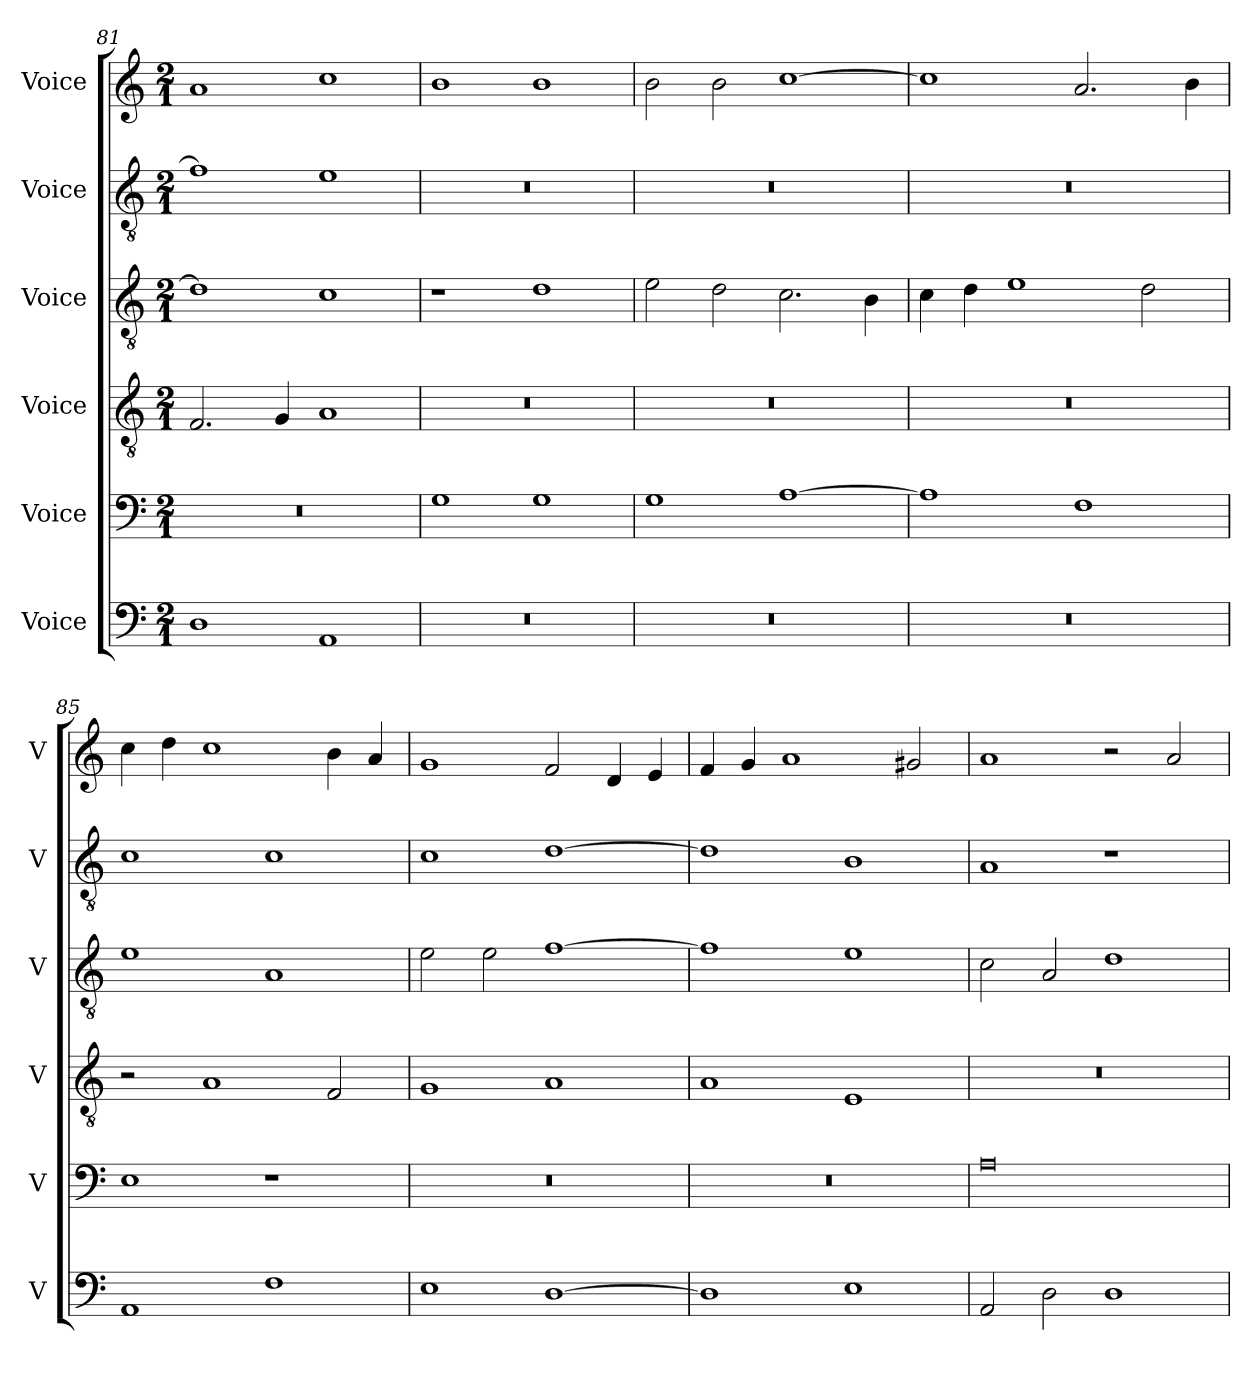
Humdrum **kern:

**kern	**kern	**kern	**kern	**kern	**kern
*part6	*part5	*part4	*part3	*part2	*part1
*staff6	*staff5	*staff4	*staff3	*staff2	*staff1
*I"Voice	*I"Voice	*I"Voice	*I"Voice	*I"Voice	*I"Voice
*I'V	*I'V	*I'V	*I'V	*I'V	*I'V
*clefF4	*clefF4	*clefGv2	*clefGv2	*clefGv2	*clefG2
*k[]	*k[]	*k[]	*k[]	*k[]	*k[]
*M2/1	*M2/1	*M2/1	*M2/1	*M2/1	*M2/1
=81	=81	=81	=81	=81	=81
1D	0r	2.F/	1d]	1f]	1a
.	.	4G/	.	.	.
1AA	.	1A	1c	1e	1cc
=82	=82	=82	=82	=82	=82
0r	1G	0r	1r	0r	1b
.	1G	.	1d	.	1b
!!LO:LB:g=z
=83	=83	=83	=83	=83	=83
0r	1G	0r	2e\	0r	2b\
.	.	.	2d\	.	2b\
.	[1A	.	2.c\	.	[1cc
.	.	.	4B\	.	.
=84	=84	=84	=84	=84	=84
0r	1A]	0r	4c\	0r	1cc]
.	.	.	4d\	.	.
.	.	.	1e	.	.
.	1F	.	.	.	2.a/
.	.	.	2d\	.	.
.	.	.	.	.	4b\
=85	=85	=85	=85	=85	=85
1AA	1E	2r	1e	1c	4cc\
.	.	.	.	.	4dd\
.	.	1A	.	.	1cc
1F	1r	.	1A	1c	.
.	.	2F/	.	.	4b\
.	.	.	.	.	4a/
=86	=86	=86	=86	=86	=86
1E	0r	1G	2e\	1c	1g
.	.	.	2e\	.	.
[1D	.	1A	[1f	[1d	2f/
.	.	.	.	.	4d/
.	.	.	.	.	4e/
!!LO:PB:g=z
=87	=87	=87	=87	=87	=87
1D]	0r	1A	1f]	1d]	4f/
.	.	.	.	.	4g/
.	.	.	.	.	1a
1E	.	1E	1e	1B	.
.	.	.	.	.	2g#X/
=88	=88	=88	=88	=88	=88
2AA/	0A	0r	2c\	1A	1a
2D\	.	.	2A/	.	.
1D	.	.	1d	1r	2r
.	.	.	.	.	2a/
=	=	=	=	=	=
*-	*-	*-	*-	*-	*-
